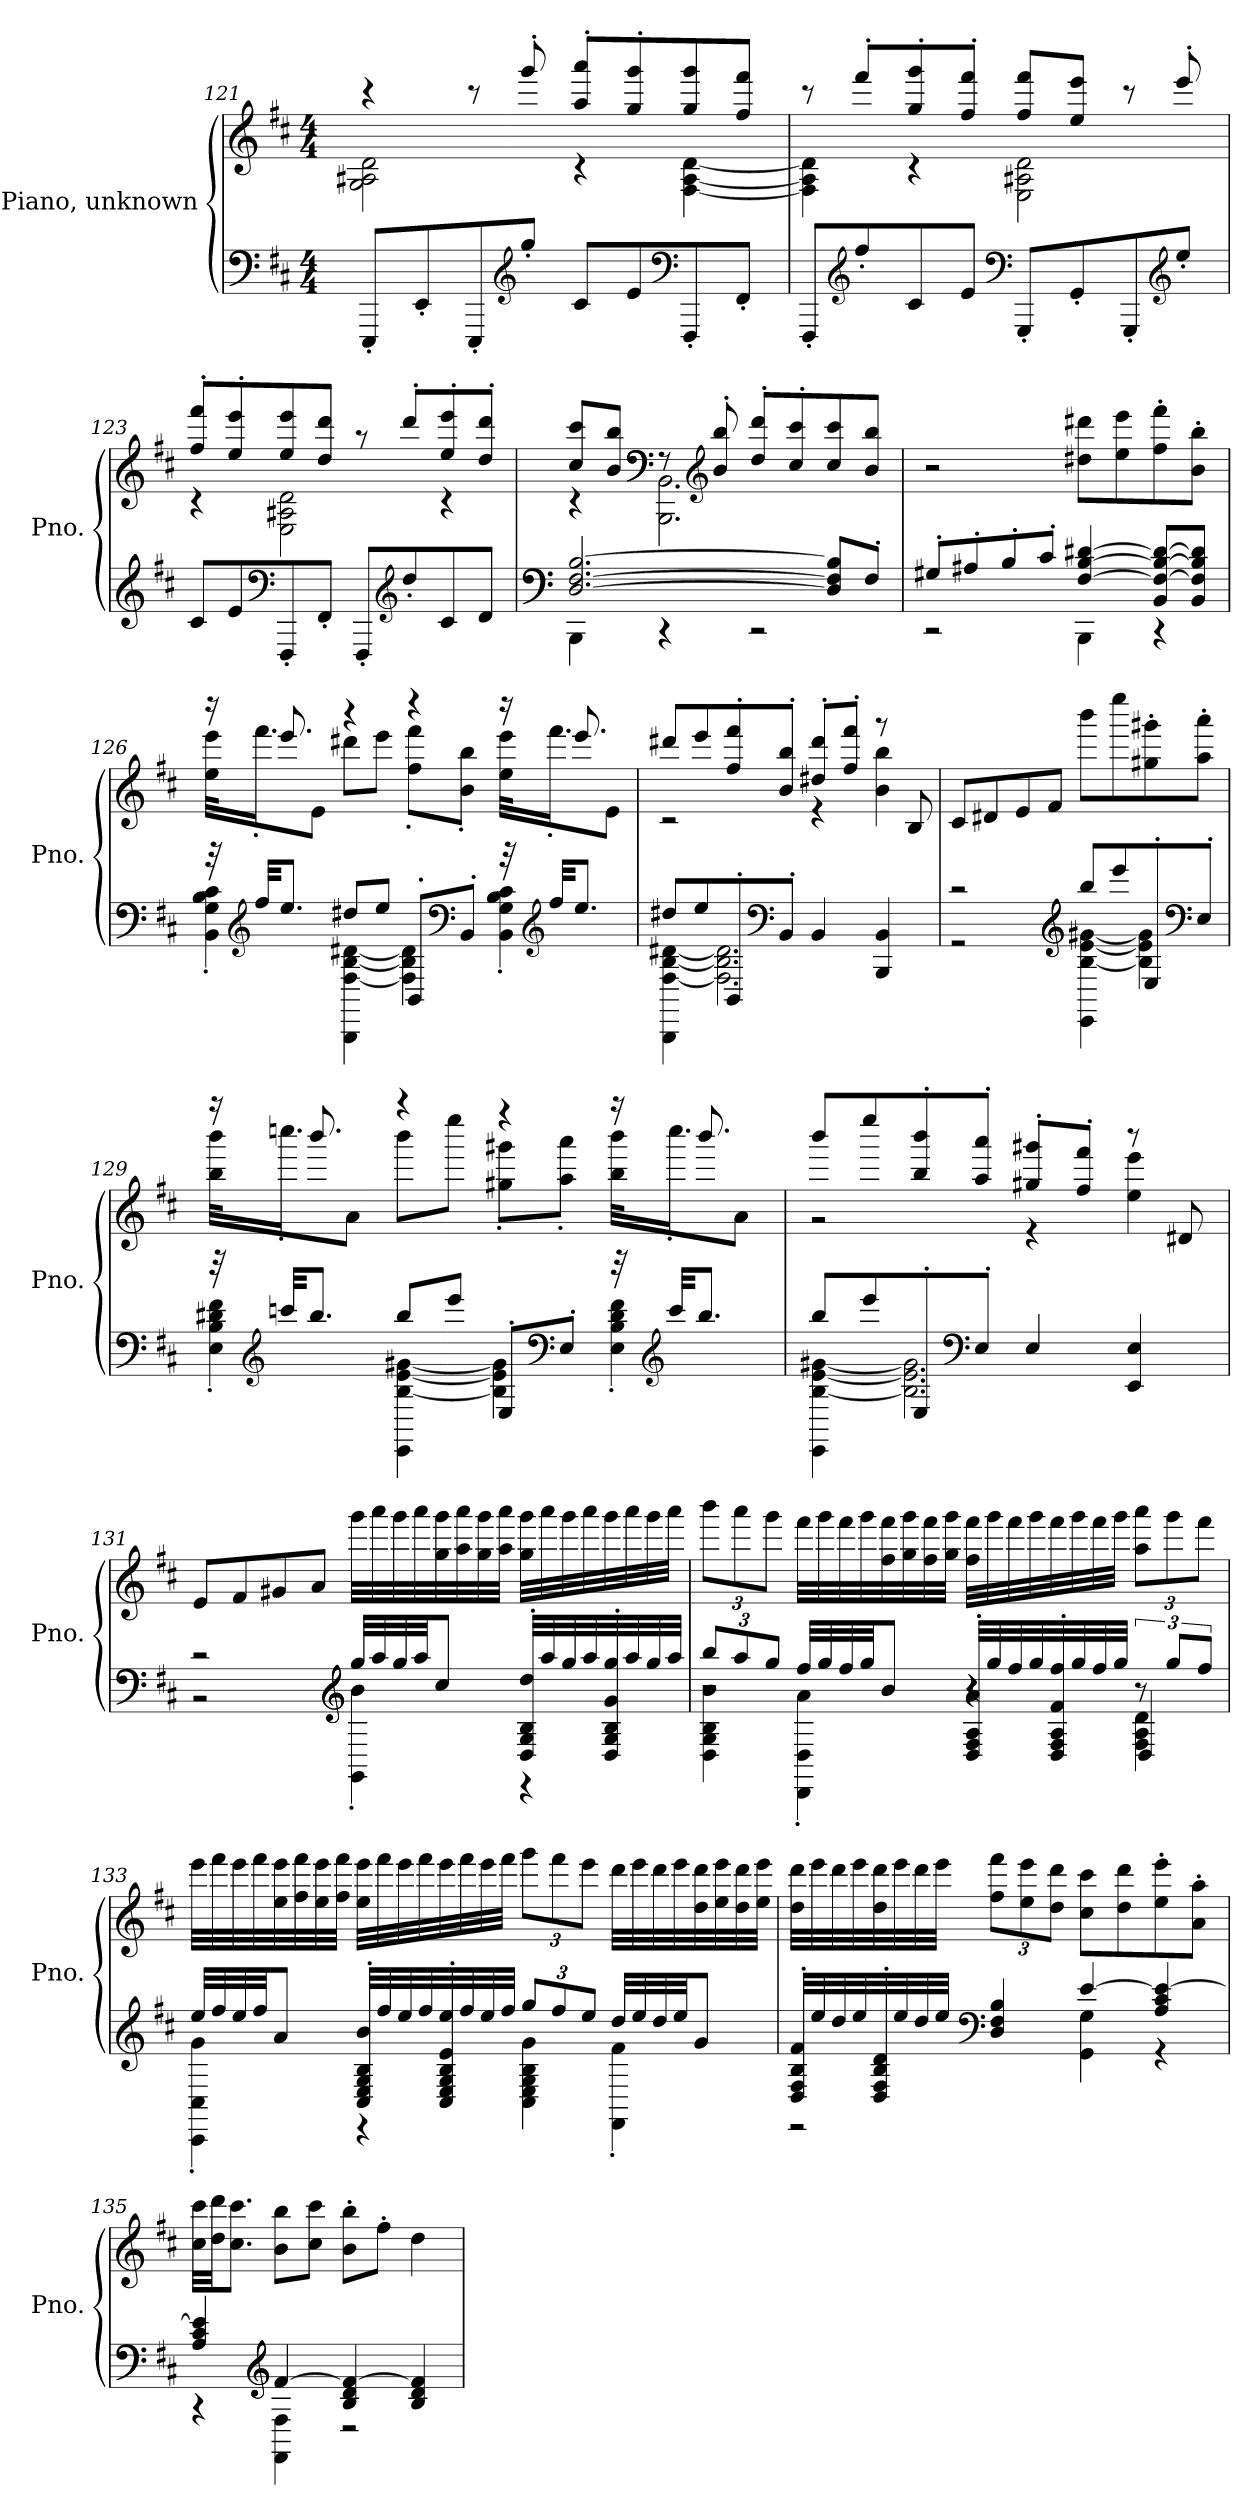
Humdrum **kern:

**kern	**kern
*part1	*part1
*staff2	*staff1
*I"Piano, unknown	*
*I'Pno.	*
!!LO:LB:g=z
*clefF4	*clefG2
*k[f#c#]	*k[f#c#]
*M4/4	*M4/4
=121	=121
*	*^
8EEE'/L	4r	2G\ 2A#X\ 2d\
8EE'/	.	.
8EEE'/	8r	.
*clefG2	*	*
8gg'/J	8ggg'/	.
8c#/L	8aa/' 8aaa/'L	4r
8e/	8gg/' 8ggg/'	.
*clefF4	*	*
8FFF#'/	8gg/ 8ggg/	[4F#\ [4A#\ [4d\
8FF#'/J	8ff#/ 8fff#/J	.
=122	=122	=122
8FFF#'/L	8r	4F#\] 4A#\] 4d\]
*clefG2	*	*
8ff#'/	8fff#'/L	.
8c#/	8gg/' 8ggg/'	4r
8e/J	8ff#/' 8fff#/'J	.
*clefF4	*	*
8GGG'/L	8ff#/ 8fff#/L	2E\ 2A#X\ 2d\
8GG'/	8ee/ 8eee/J	.
8GGG'/	8r	.
*clefG2	*	*
8ee'/J	8eee'/	.
!!LO:LB:g=z	!!
=123	=123	=123
8c#/L	8ff#/' 8fff#/'L	4r
8e/	8ee/' 8eee/'	.
*clefF4	*	*
8FFF#'/	8ee/ 8eee/	2E\ 2A#X\ 2d\
8FF#'/J	8dd/ 8ddd/J	.
8FFF#'/L	8r	.
*clefG2	*	*
8dd'/	8ddd'/L	.
8c#/	8ee/' 8eee/'	4r
8d/J	8dd/' 8ddd/'J	.
=124	=124	=124
*clefF4	*	*
*^	*	*
[2.D/ [2.F#/ [2.B/	4BBB\	8cc#/ 8ccc#/L	4r
.	.	8b/ 8bb/J	.
*	*	*clefF4	*
.	4r	8r	2.BBB\ 2.BB\
*	*	*clefG2	*
.	.	8b/' 8bb/'	.
.	2r	8dd/' 8ddd/'L	.
.	.	8cc#/' 8ccc#/'	.
8D/] 8F#/] 8B/]L	.	8cc#/ 8ccc#/	.
8F#'/J	.	8b/ 8bb/J	.
*	*	*v	*v
=125	=125	=125
8G#X'/L	2r	2r
8A#X'/	.	.
8B'/	.	.
8c#'/J	.	.
[4F#/ [4B/ [4d#X/	4BBB\	8dd#X\ 8ddd#X\L
.	.	8ee\ 8eee\
8BB/ 8F#/_ 8B/_ 8d#/_L	4r	8ff#\' 8fff#\'
8BB/ 8F#/] 8B/] 8d#/]J	.	8b\' 8bb\'J
!!LO:LB:g=z
=126	=126	=126
*	*	*^
32r	4BB\' 4G\' 4B\' 4c#\'	16r	32ee\ 32eee\KLL
*clefG2	*	*	*
32ff#/KKL	.	.	16.fff#'\J
8.ee/J	.	8.eee/	.
.	.	.	8e\J
8dd#X/L	4BBB\ [4F#\ [4B\ [4d#X\	4r	8ddd#X\L
8ee/J	.	.	8eee\J
8BB'/L	4F#\] 4B\] 4d#\]	4r	8ff#\' 8fff#\'L
*clefF4	*	*	*
8BB'/J	.	.	8b\' 8bb\'J
32r	4BB\' 4G\' 4B\' 4c#\'	16r	32ee\ 32eee\KLL
*clefG2	*	*	*
32ff#/KKL	.	.	16.fff#'\J
8.ee/J	.	8.eee/	.
.	.	.	8e\J
=127	=127	=127	=127
8dd#X/L	4BBB\ [4F#\ [4B\ [4d#X\	8ddd#X/L	2r
8ee/	.	8eee/	.
8BB'/	2.F#\] 2.B\] 2.d#\]	8ff#/' 8fff#/'	.
*clefF4	*	*	*
8BB'/J	.	8b/' 8bb/'J	.
4BB/	.	8dd#X/' 8ddd#/'L	4r
.	.	8ff#/' 8fff#/'J	.
4BBB/ 4BB/	.	8r	4b\ 4bb\
.	.	8B/	.
*	*	*v	*v
!!LO:LB:g=z
=128	=128	=128
2r	2r	8c#/L
.	.	8d#X/
.	.	8e/
.	.	8f#/J
*clefG2	*	*
8bb/L	4EE\ [4B\ [4e\ [4g#X\	8bbb\L
8eee/	.	8eeee\
8E'/	4B\] 4e\] 4g#\]	8gg#X\' 8ggg#X\'
*clefF4	*	*
8E'/J	.	8aa\' 8aaa\'J
=129	=129	=129
*	*	*^
32r	4E\' 4B\' 4d#X\' 4f#\'	16r	32bb\ 32bbb\KLL
*clefG2	*	*	*
32cccn/KKL	.	.	16.ccccn'\J
8.bb/J	.	8.bbb/	.
.	.	.	8a\J
8bb/L	4EE\ [4B\ [4e\ [4g#X\	4r	8bbb\L
8eee/J	.	.	8eeee\J
8E'/L	4B\] 4e\] 4g#\]	4r	8gg#X\' 8ggg#X\'L
*clefF4	*	*	*
8E'/J	.	.	8aa\' 8aaa\'J
32r	4E\' 4B\' 4d#\' 4f#\'	16r	32bb\ 32bbb\KLL
*clefG2	*	*	*
32ccc/KKL	.	.	16.cccc'\J
8.bb/J	.	8.bbb/	.
.	.	.	8a\J
!!LO:PB:g=z	!!
=130	=130	=130	=130
8bb/L	4EE\ [4B\ [4e\ [4g#X\	8bbb/L	2r
8eee/	.	8eeee/	.
8E'/	2.B\] 2.e\] 2.g#\]	8bb/' 8bbb/'	.
*clefF4	*	*	*
8E'/J	.	8aa/' 8aaa/'J	.
4E/	.	8gg#X/' 8ggg#X/'L	4r
.	.	8ff#/' 8fff#/'J	.
4EE/ 4E/	.	8r	4ee\ 4eee\
.	.	8d#X/	.
*	*	*v	*v
=131	=131	=131
2r	2r	8e/L
.	.	8f#/
.	.	8g#X/
.	.	8a/J
*clefG2	*	*
32gg/LLL	4GG\' 4b\'	32ggg\LLL
32aa/	.	32aaa\
32gg/	.	32ggg\
32aa/JJ	.	32aaa\
8cc#/J	.	32gg\ 32ggg\
.	.	32aa\ 32aaa\
.	.	32gg\ 32ggg\
.	.	32aa\ 32aaa\JJJ
32D/' 32G/' 32B/' 32dd/'LLL	4r	32gg\ 32ggg\LLL
32aa/	.	32aaa\
32gg/	.	32ggg\
32aa/	.	32aaa\
32D/' 32G/' 32B/' 32g/' 32gg/'	.	32ggg\
32aa/	.	32aaa\
32gg/	.	32ggg\
32aa/JJJ	.	32aaa\JJJ
*v	*v	*
!!LO:LB:g=z
=132	=132
*Xbrackettup	*Xbrackettup
*^	*
*	*^	*
12bb/L	4D\ 4G\ 4B\ 4b\	2r	12bbb\L
12aa/	.	.	12aaa\
12gg/J	.	.	12ggg\J
32ff#/LLL	4DD\' 4D\' 4a\'	.	32fff#\LLL
32gg/	.	.	32ggg\
32ff#/	.	.	32fff#\
32gg/JJ	.	.	32ggg\
8b/J	.	.	32ff#\ 32fff#\
.	.	.	32gg\ 32ggg\
.	.	.	32ff#\ 32fff#\
.	.	.	32gg\ 32ggg\JJJ
32D/' 32F#/' 32A/' 32a/'LLL	4r	4r	32ff#\ 32fff#\LLL
32gg/	.	.	32ggg\
32ff#/	.	.	32fff#\
32gg/	.	.	32ggg\
32D/' 32F#/' 32A/' 32f#/' 32ff#/'	.	.	32fff#\
32gg/	.	.	32ggg\
32ff#/	.	.	32fff#\
32gg/JJJ	.	.	32ggg\JJJ
*brackettup	*	*	*
12r	4F#\ 4A\ 4d\	4D/	12aa\ 12aaa\L
12gg/L	.	.	12ggg\
12ff#/J	.	.	12fff#\J
*	*v	*v	*
!!LO:LB:g=z
=133	=133	=133
32ee/LLL	4CC#\' 4C#\' 4g\'	32eee\LLL
32ff#/	.	32fff#\
32ee/	.	32eee\
32ff#/JJ	.	32fff#\
8a/J	.	32ee\ 32eee\
.	.	32ff#\ 32fff#\
.	.	32ee\ 32eee\
.	.	32ff#\ 32fff#\JJJ
32C#/' 32E/' 32G/' 32B/' 32b/'LLL	4r	32ee\ 32eee\LLL
32ff#/	.	32fff#\
32ee/	.	32eee\
32ff#/	.	32fff#\
32C#/' 32E/' 32G/' 32B/' 32e/' 32ee/'	.	32eee\
32ff#/	.	32fff#\
32ee/	.	32eee\
32ff#/JJJ	.	32fff#\JJJ
*Xbrackettup	*	*
12gg/L	4C#\ 4E\ 4G\ 4B\ 4g\	12ggg\L
12ff#/	.	12fff#\
12ee/J	.	12eee\J
32dd/LLL	4FF#\' 4f#\'	32ddd\LLL
32ee/	.	32eee\
32dd/	.	32ddd\
32ee/JJ	.	32eee\
8g/J	.	32dd\ 32ddd\
.	.	32ee\ 32eee\
.	.	32dd\ 32ddd\
.	.	32ee\ 32eee\JJJ
!!LO:LB:g=z
=134	=134	=134
32D/' 32F#/' 32B/' 32f#/'LLL	2r	32dd\ 32ddd\LLL
32ee/	.	32eee\
32dd/	.	32ddd\
32ee/	.	32eee\
32D/' 32F#/' 32B/' 32d/'	.	32dd\ 32ddd\
32ee/	.	32eee\
32dd/	.	32ddd\
32ee/JJJ	.	32eee\JJJ
*clefF4	*	*
4D/ 4F#/ 4B/	.	12ff#\ 12fff#\L
.	.	12ee\ 12eee\
.	.	12dd\ 12ddd\J
[4e/	4GG\ 4G\	8cc#\ 8ccc#\L
.	.	8dd\ 8ddd\
4A/ 4c#/ 4e/_	4r	8ee\' 8eee\'
.	.	8a\' 8aa\'J
=135	=135	=135
4A/ 4c#/ 4e/]	4r	32cc#\ 32ccc#\LLL
.	.	32dd\ 32ddd\JJ
.	.	8.cc#\ 8.ccc#\J
*clefG2	*	*
[4f#/	4FF#\ 4F#\	8b\ 8bb\L
.	.	8cc#\ 8ccc#\J
4B/ 4d/ 4f#/_	2r	8b\' 8bb\'L
.	.	8ff#'\J
4B/ 4d/ 4f#/]	.	4dd\
*v	*v	*
=	=
*-	*-
